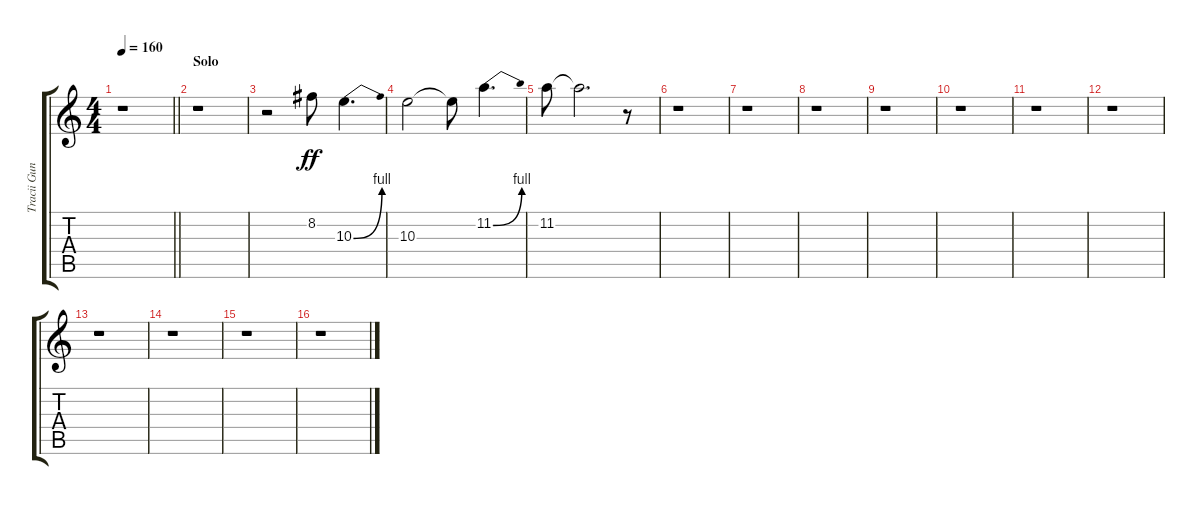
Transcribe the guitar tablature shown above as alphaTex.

\track ("Tracii Guns - Lead Overdub" "Tracii Gun") {instrument distortionguitar}
\staff {score tabs}
\tuning (Eb4 Bb3 Gb3 Db3 Ab2 Eb2) {hide}
\ts (4 4)
\tempo 160
\clef g2
\barLineRight lightlight
\ks c
r.1{dy ff} |
\section ("" "Solo")
r.1 |
r.2 8.2.8 10.3{be (bend 0 0 60 4)}.4{d} |
10.3.2 10.3{t}.8 11.2{be (bend 0 0 60 4)}.4{d} |
11.2.8 11.2{t}.2{d} r.8 |
r.1 |
r.1 |
r.1 |
r.1 |
r.1 |
r.1 |
r.1 |
r.1 |
r.1 |
r.1 |
r.1
